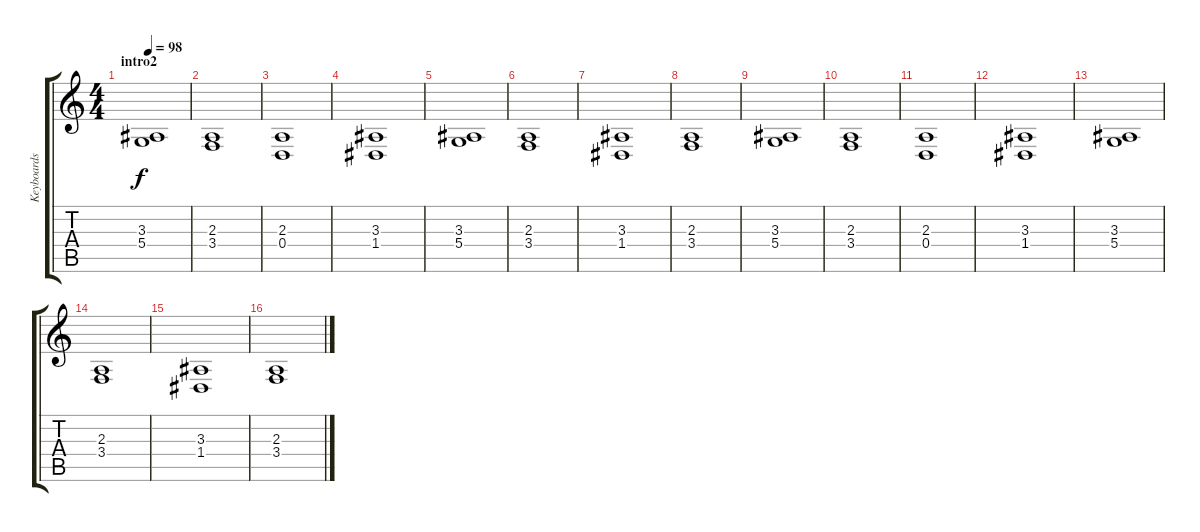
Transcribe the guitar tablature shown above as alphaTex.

\track ("Keyboards" "Keyboards") {instrument synthstrings2}
\staff {score tabs}
\tuning (E4 B3 G3 D3 A2 E2) {hide}
\ts (4 4)
\section ("" "intro2")
\tempo 98
\clef g2
\ks c
(3.3 5.4).1{dy f} |
(2.3 3.4).1 |
(2.3 0.4).1 |
(3.3 1.4).1 |
(3.3 5.4).1 |
(2.3 3.4).1 |
(3.3 1.4).1 |
(2.3 3.4).1 |
(3.3 5.4).1 |
(2.3 3.4).1 |
(2.3 0.4).1 |
(3.3 1.4).1 |
(3.3 5.4).1 |
(2.3 3.4).1 |
(3.3 1.4).1 |
(2.3 3.4).1
